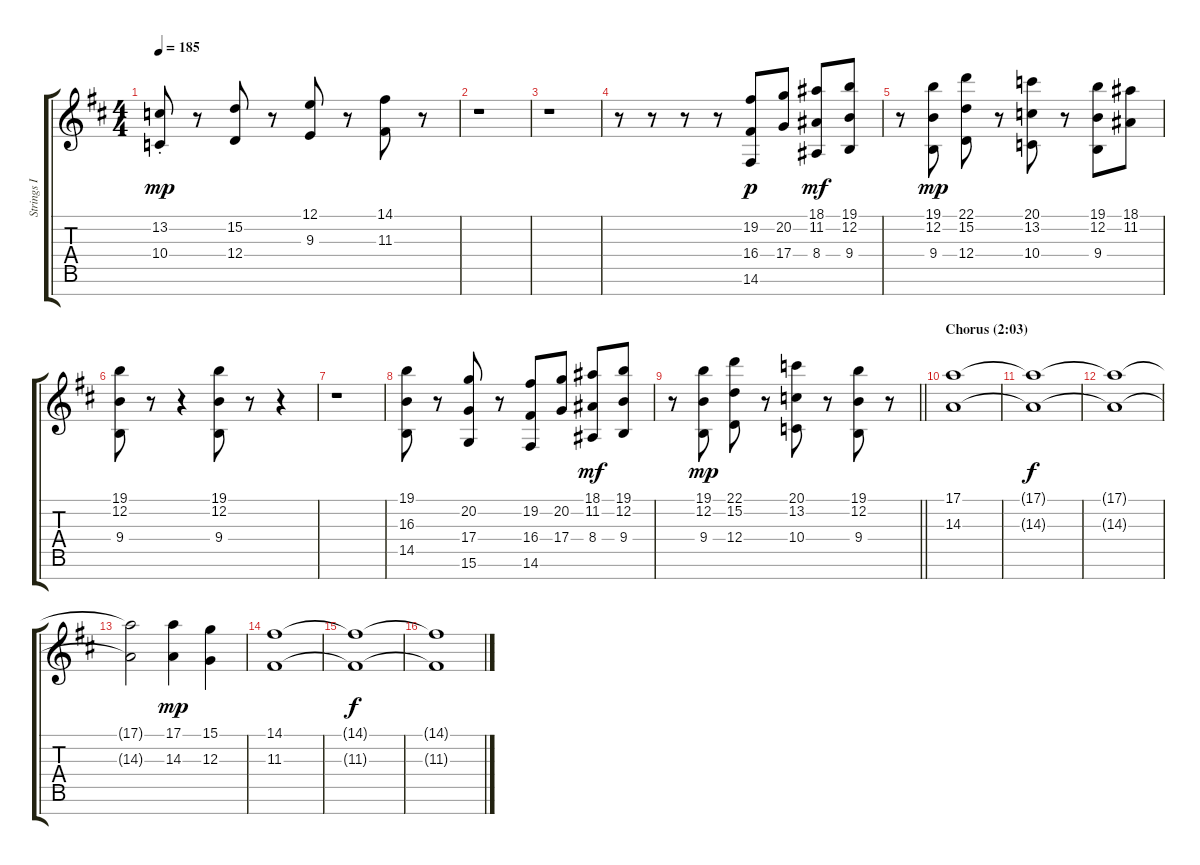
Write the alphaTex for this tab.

\track ("Strings I" "Strings I") {instrument stringensemble1}
\staff {score tabs}
\tuning (E4 B3 G3 D3 A2 E2 B1) {hide}
\ts (4 4)
\tempo 185
\clef g2
\ks bminor
(13.2 10.4{st}).8{dy mp balance 10} r.8 (15.2 12.4).8 r.8 (12.1 9.3).8 r.8 (14.1 11.3).8 r.8 |
r.1 |
r.1 |
r.8 r.8 r.8 r.8 (19.2 16.4 14.6).8{dy p balance 6} (20.2 17.4).8 (18.1 11.2 8.4).8{dy mf} (19.1 12.2 9.4).8 |
r.8 (19.1 12.2 9.4).8{dy mp} (22.1 15.2 12.4).8 r.8 (20.1 13.2 10.4).8 r.8 (19.1 12.2 9.4).8 (18.1 11.2).8 |
(19.1 12.2 9.4).8 r.8 r.4 (19.1 12.2 9.4).8 r.8 r.4 |
r.1 |
(19.1 16.3 14.5).8{balance 6} r.8 (20.2 17.4 15.6).8 r.8 (19.2 16.4 14.6).8 (20.2 17.4).8 (18.1 11.2 8.4).8{dy mf} (19.1 12.2 9.4).8 |
\barLineRight lightlight
r.8 (19.1 12.2 9.4).8{dy mp} (22.1 15.2 12.4).8 r.8 (20.1 13.2 10.4).8 r.8 (19.1 12.2 9.4).8 r.8 |
\section ("" "Chorus (2:03)")
(17.1 14.3).1{balance 4} |
(17.1{t} 14.3{t}).1{dy f} |
(17.1{t} 14.3{t}).1{volume 11} |
(17.1{t} 14.3{t}).2 (17.1 14.3).4{dy mp} (15.1 12.3).4 |
(14.1 11.3).1{volume 13} |
(14.1{t} 11.3{t}).1{dy f} |
(14.1{t} 11.3{t}).1{volume 11}
